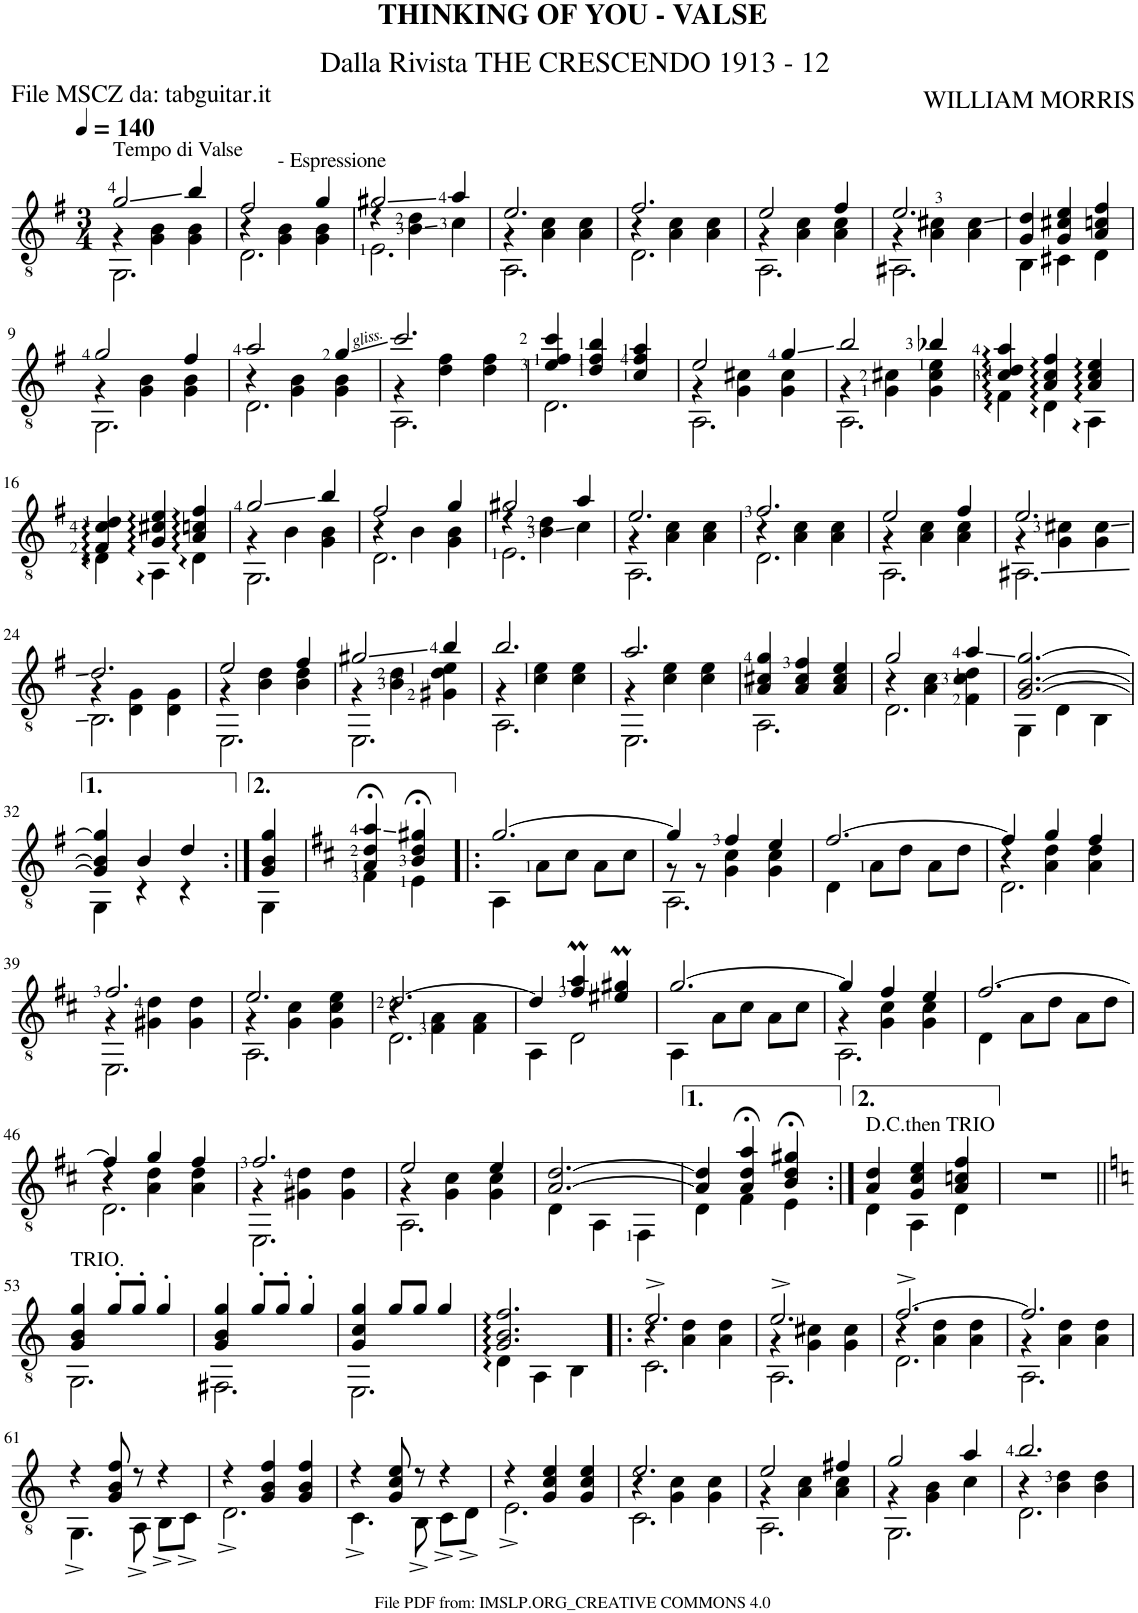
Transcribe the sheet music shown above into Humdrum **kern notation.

**kern
*part1
*staff1
*I"Guitar
*I'Guit.
*clefGv2
*k[f#]
*M3/4
*MM140
=1
*^
*	*^
!LO:TX:a:t=Tempo di Valse	!	!
2g/	4r	2.GG\
.	4G\ 4B\	.
4b/	4G\ 4B\	.
=2	=2	=2
2f#/	4r	2.D\
!	!LO:TX:a:t=- Espressione	!
.	4G\ 4B\	.
4g/	4G\ 4B\	.
=3	=3	=3
2g#X/	4r	2.E\
.	4B\ 4d\	.
4a/	4c\	.
=4	=4	=4
2.e/	4r	2.AA\
.	4A\ 4c\	.
.	4A\ 4c\	.
=5	=5	=5
2.f#/	4r	2.D\
.	4A\ 4c\	.
.	4A\ 4c\	.
=6	=6	=6
2e/	4r	2.AA\
.	4A\ 4c\	.
4f#/	4A\ 4c\	.
=7	=7	=7
2.e/	4r	2.AA#X\
.	4A\ 4c#X\	.
.	4A\ 4c#\	.
*	*v	*v
=8	=8
4G/ 4d/	4BB\
4G/ 4c#X/ 4e/	4C#X\
4A/ 4cn/ 4f#/	4D\
!!LO:LB:g=z	!!
=9	=9
*	*^
2g/	4r	2.GG\
.	4G\ 4B\	.
4f#/	4G\ 4B\	.
=10	=10	=10
2a/	4r	2.D\
.	4G\ 4B\	.
4g/	4G\ 4B\	.
=11	=11	=11
2.cc/	4r	2.AA\
.	4d\ 4f#\	.
.	4d\ 4f#\	.
*	*v	*v
=12	=12
4e/ 4f#/ 4cc/	2.D\
4d/ 4f#/ 4b/	.
4c/ 4f#/ 4a/	.
=13	=13
*	*^
2e/	4r	2.AA\
.	4G\ 4c#X\	.
4g/	4G\ 4c#\	.
=14	=14	=14
2b/	4r	2.AA\
.	4G\ 4c#X\	.
4b-X/	4G\ 4c#\ 4e\	.
*	*v	*v
=15	=15
4c/:: 4d/:: 4a/::	4F#::\
4A/:: 4c/:: 4f#/::	4D::\
4A/:: 4c/:: 4e/::	4AA::\
!!LO:LB:g=z	!!
=16	=16
4F#/:: 4c/:: 4d/::	4D::\
4G/:: 4c#X/:: 4e/::	4AA::\
4A/:: 4cn/:: 4f#/::	4D::\
=17	=17
*	*^
2g/	4r	2.GG\
.	4B\	.
4b/	4G\ 4B\	.
=18	=18	=18
2f#/	4r	2.D\
.	4B\	.
4g/	4G\ 4B\	.
=19	=19	=19
2g#X/	4r	2.E\
.	4B\ 4d\	.
4a/	4c\	.
=20	=20	=20
2.e/	4r	2.AA\
.	4A\ 4c\	.
.	4A\ 4c\	.
=21	=21	=21
2.f#/	4r	2.D\
.	4A\ 4c\	.
.	4A\ 4c\	.
=22	=22	=22
2e/	4r	2.AA\
.	4A\ 4c\	.
4f#/	4A\ 4c\	.
=23	=23	=23
2.e/	4r	2.AA#X\
.	4G\ 4c#X\	.
.	4G\ 4c#\	.
!!LO:LB:g=z	!!	!!
=24	=24	=24
2.d/	4r	2.BB\
.	4D\ 4G\	.
.	4D\ 4G\	.
=25	=25	=25
2e/	4r	2.EE\
.	4B\ 4d\	.
4f#/	4B\ 4d\	.
=26	=26	=26
2g#X/	4r	2.EE\
.	4B\ 4d\	.
4b/	4G#X\ 4d\ 4e\	.
=27	=27	=27
2.b/	4r	2.AA\
.	4c\ 4e\	.
.	4c\ 4e\	.
=28	=28	=28
2.a/	4r	2.EE\
.	4c\ 4e\	.
.	4c\ 4e\	.
*	*v	*v
=29	=29
4A/ 4c#X/ 4g/	2.AA\
4A/ 4c#/ 4f#/	.
4A/ 4c#/ 4e/	.
=30	=30
*	*^
2g/	4r	2.D\
.	4A\ 4c\	.
4a/	4F#\ 4c\ 4d\	.
*	*v	*v
=31	=31
[2.G/ [2.B/ [2.g/	4GG\
.	4D\
.	4BB\
!!LO:LB:g=z	!!
=32	=32
4G/] 4B/] 4g/]	4GG\
4B/	4r
4d/	4r
=33:|!	=33:|!
4G/ 4B/ 4g/	4GG\
=34	=34
*k[f#c#]	*
4A/;< 4d/;< 4a/;<	4F#\
4B/;< 4d/;< 4g#X/;<	4E\
=35!|:	=35!|:
[2.g/	4AA\
.	8A\L
.	8c#\J
.	8A\L
.	8c#\J
=36	=36
*	*^
4g/]	8r	2.AA\
.	8r	.
4f#/	4G\ 4c#\	.
4e/	4G\ 4c#\	.
*	*v	*v
=37	=37
[2.f#/	4D\
.	8A\L
.	8d\J
.	8A\L
.	8d\J
=38	=38
*	*^
4f#/]	4r	2.D\
4g/	4A\ 4d\	.
4f#/	4A\ 4d\	.
!!LO:LB:g=z	!!	!!
=39	=39	=39
2.f#/	4r	2.EE\
.	4G#X\ 4d\	.
.	4G#\ 4d\	.
=40	=40	=40
2.e/	4r	2.AA\
.	4G\ 4c#\	.
.	4G\ 4c#\ 4e\	.
=41	=41	=41
[2.d/	4r	2.D\
.	4F#\ 4A\	.
.	4F#\ 4A\	.
*	*v	*v
=42	=42
4d/]	4AA\
4f#/M 4a/M	2D\
4e#X/M 4g#X/M	.
=43	=43
[2.g/	4AA\
.	8A\L
.	8c#\J
.	8A\L
.	8c#\J
=44	=44
*	*^
4g/]	4r	2.AA\
4f#/	4G\ 4c#\	.
4e/	4G\ 4c#\	.
*	*v	*v
=45	=45
[2.f#/	4D\
.	8A\L
.	8d\J
.	8A\L
.	8d\J
!!LO:LB:g=z	!!
=46	=46
*	*^
4f#/]	4r	2.D\
4g/	4A\ 4d\	.
4f#/	4A\ 4d\	.
=47	=47	=47
2.f#/	4r	2.EE\
.	4G#X\ 4d\	.
.	4G#\ 4d\	.
=48	=48	=48
2e/	4r	2.AA\
.	4G\ 4c#\	.
4e/	4G\ 4c#\	.
*	*v	*v
=49	=49
[2.A/ [2.d/	4D\
.	4AA\
.	4FF#\
=50	=50
4A/] 4d/]	4D\
4A/;< 4d/;< 4a/;<	4F#\
4B/;< 4d/;< 4g#X/;<	4E\
=51:|!	=51:|!
!LO:TX:a:t=D.C.then TRIO	!
4A/ 4d/	4D\
4G/ 4c#/ 4e/	4AA\
4A/ 4cn/ 4f#/	4D\
*v	*v
=52
2.r
!!LO:LB:g=z
=53||
*k[]
*^
!LO:TX:a:t=TRIO.	!
4G/ 4B/ 4g/	2.GG\
8g'/L	.
8g'/J	.
4g'/	.
=54	=54
4G/ 4B/ 4g/	2.FF#X\
8g'/L	.
8g'/J	.
4g'/	.
=55	=55
4G/ 4c/ 4g/	2.EE\
8g/L	.
8g/J	.
4g/	.
=56	=56
2.G/:: 2.B/:: 2.f/::	4D::\
.	4AA\
.	4BB\
*v	*v
=57!|:
*k[]
*^
*	*^
2.e^/	4r	2.C\
.	4A\ 4d\	.
.	4A\ 4d\	.
=58	=58	=58
2.e^/	4r	2.AA\
.	4G\ 4c#X\	.
.	4G\ 4c#\	.
=59	=59	=59
[2.f^/	4r	2.D\
.	4A\ 4d\	.
.	4A\ 4d\	.
=60	=60	=60
2.f/]	4r	2.AA\
.	4A\ 4d\	.
.	4A\ 4d\	.
*	*v	*v
!!LO:LB:g=z
=61	=61
4r	4.GG^\
8G/ 8B/ 8f/	.
8r	8AA^\
4r	8BB^\L
.	8C^\J
=62	=62
4r	2.D^\
4G/ 4B/ 4f/	.
4G/ 4B/ 4f/	.
=63	=63
4r	4.C^\
8G/ 8c/ 8e/	.
8r	8BB^\
4r	8C^\L
.	8D^\J
=64	=64
4r	2.E^\
4G/ 4c/ 4e/	.
4G/ 4c/ 4e/	.
=65	=65
*	*^
2.e/	4r	2.C\
.	4G\ 4c\	.
.	4G\ 4c\	.
=66	=66	=66
2e/	4r	2.AA\
.	4A\ 4c\	.
4f#X/	4A\ 4c\	.
=67	=67	=67
2g/	4r	2.GG\
.	4G\ 4B\	.
4a/	4c\	.
=68	=68	=68
2.b/	4r	2.D\
.	4B\ 4d\	.
.	4B\ 4d\	.
*v	*v	*v
=
*-
